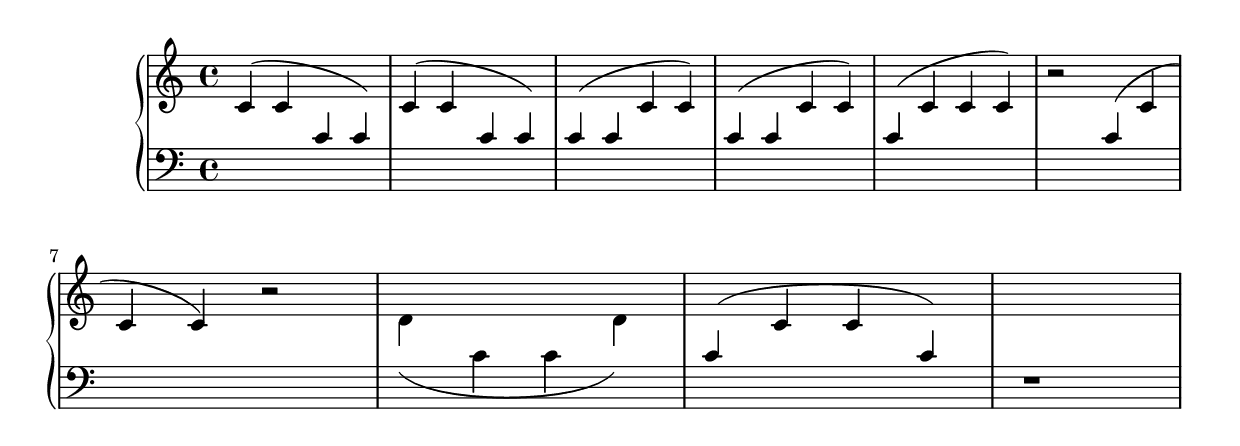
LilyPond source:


\version "2.7.39"
\header{
  texidoc="
Slurs behave decently when broken across a linebreak.
"
}



\context PianoStaff <<
  \new Staff = "one" \relative c'{
    \stemUp \slurUp
    c4( c \change Staff=two c  c) |
    \change Staff=one
    \stemUp \slurUp
    c4( c \change Staff=two c  c) |
    \stemUp \slurUp
    c4( c \change Staff=one c  c) |
    \change Staff=two
    \stemUp \slurUp
    c4( c \change Staff=one c  c) |
    \change Staff=two
    \stemUp \slurUp
    c4( \change Staff=one c c  c) |
    r2
    \change Staff=two
    \stemUp \slurUp
    c4( \change Staff=one c
    \break
    c  c)
    r2
    %%		\stemDown \slurDown
    %%		 c4( \change Staff=two c c \change Staff=one  c)
    \stemDown \slurDown
    d4( \change Staff=two c c \change Staff=one  d)
    \change Staff=two
    \stemUp \slurUp
    c4( \change Staff=one c c \change Staff=two  c)
    r1
  }
  \new Staff = "two" \relative c'{
    \clef bass
    s1 s1 s1 s1 s1 s1 s1 s1 s1 s1
  }
>>




